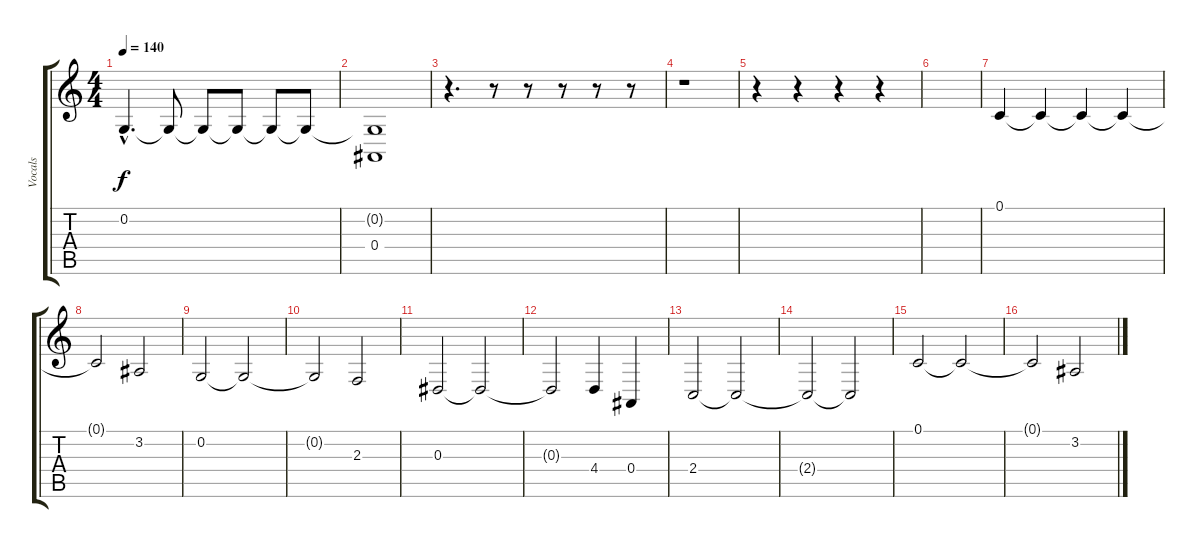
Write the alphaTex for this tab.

\track ("Vocals" "Vocals") {instrument choiraahs}
\staff {score tabs}
\tuning (C4 G3 Eb3 Bb2 F2 C2) {hide}
\ts (4 4)
\tempo 140
\clef g2
\ks c
0.2{hac t}.4{d dy f} 0.2{t}.8 0.2{t}.8 0.2{t}.8 0.2{t}.8 0.2{t}.8 |
(0.2{t} 0.4).1 |
r.4{d} r.8 r.8 r.8 r.8 r.8 |
r.1 |
r.4 r.4 r.4 r.4 |
|
0.1.4 0.1{t}.4 0.1{t}.4 0.1{t}.4 |
0.1{t}.2 3.2.2 |
0.2.2 0.2{t}.2 |
0.2{t}.2 2.3.2 |
0.3.2 0.3{t}.2 |
0.3{t}.2 4.4.4 0.4.4 |
2.4.2 2.4{t}.2 |
2.4{t}.2 2.4{t}.2 |
0.1.2 0.1{t}.2 |
0.1{t}.2 3.2.2
